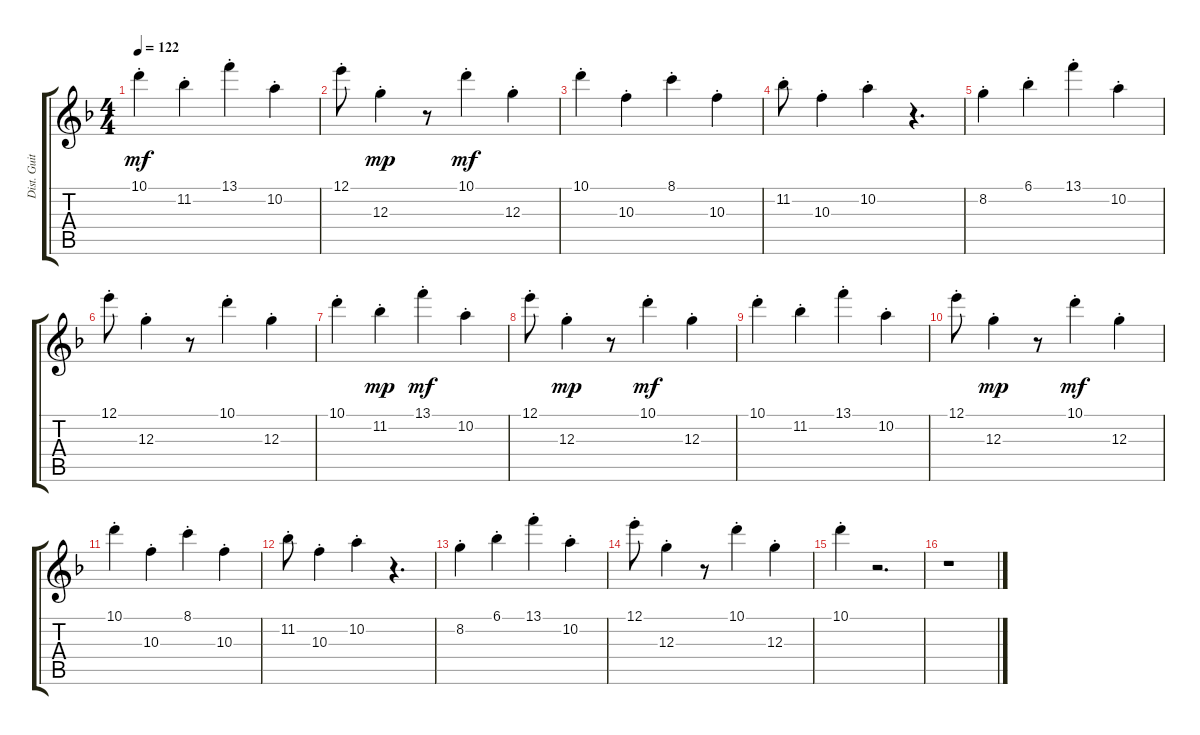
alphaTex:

\track ("Dist. Guitar" "Dist. Guit") {instrument distortionguitar}
\staff {score tabs}
\tuning (E4 B3 G3 D3 A2 E2) {hide}
\ts (4 4)
\tempo 122
\clef g2
\ks f
10.1{st}.4{dy mf} 11.2{st}.4 13.1{st}.4 10.2{st}.4 |
12.1{st}.8 12.3{st}.4{dy mp} r.8 10.1{st}.4{dy mf} 12.3{st}.4 |
10.1{st}.4 10.3{st}.4 8.1{st}.4 10.3{st}.4 |
11.2{st}.8 10.3{st}.4 10.2{st}.4 r.4{d} |
8.2{st}.4 6.1{st}.4 13.1{st}.4 10.2{st}.4 |
12.1{st}.8 12.3{st}.4 r.8 10.1{st}.4 12.3{st}.4 |
10.1{st}.4 11.2{st}.4{dy mp} 13.1{st}.4{dy mf} 10.2{st}.4 |
12.1{st}.8 12.3{st}.4{dy mp} r.8 10.1{st}.4{dy mf} 12.3{st}.4 |
10.1{st}.4 11.2{st}.4 13.1{st}.4 10.2{st}.4 |
12.1{st}.8 12.3{st}.4{dy mp} r.8 10.1{st}.4{dy mf} 12.3{st}.4 |
10.1{st}.4 10.3{st}.4 8.1{st}.4 10.3{st}.4 |
11.2{st}.8 10.3{st}.4 10.2{st}.4 r.4{d} |
8.2{st}.4 6.1{st}.4 13.1{st}.4 10.2{st}.4 |
12.1{st}.8 12.3{st}.4 r.8 10.1{st}.4 12.3{st}.4 |
10.1{st}.4 r.2{d} |
r.1
